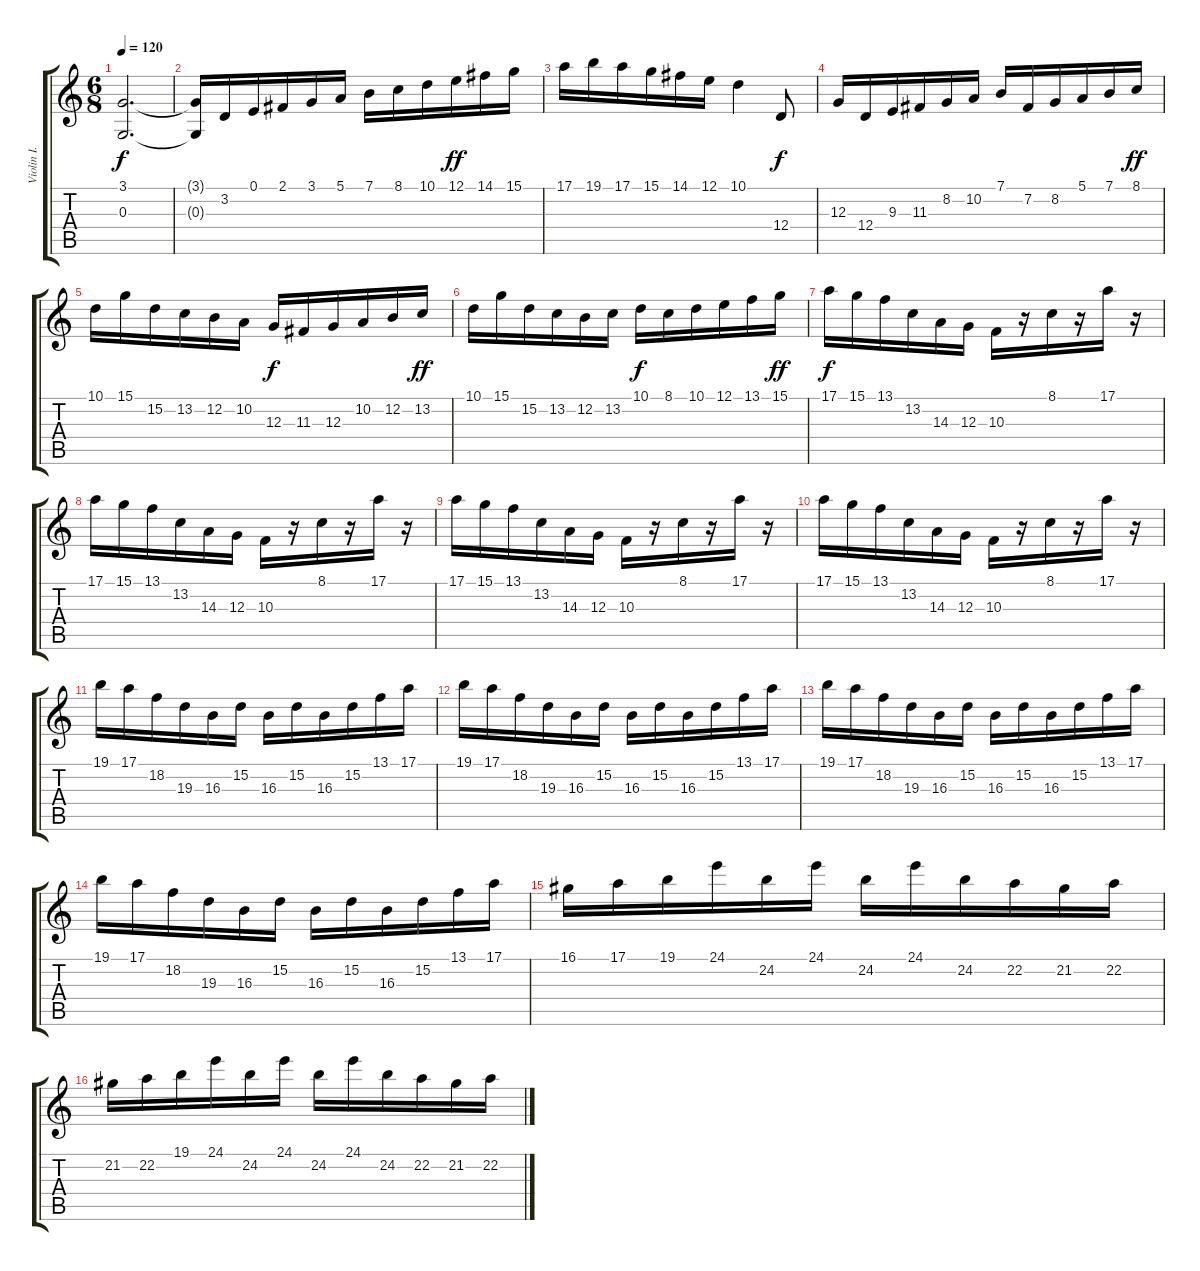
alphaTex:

\track ("Violin I." "Violin I.") {instrument pizzicatostrings}
\staff {score tabs}
\tuning (E4 B3 G3 D3 A2 E2) {hide}
\ts (6 8)
\tempo 120
\clef g2
\ks c
(3.1 0.3).2{d dy f} |
(3.1{t} 0.3{t}).16 3.2.16 0.1.16 2.1.16 3.1.16 5.1.16 7.1.16 8.1.16 10.1.16 12.1.16{dy ff} 14.1.16 15.1.16 |
17.1.16 19.1.16 17.1.16 15.1.16 14.1.16 12.1.16 10.1.4 12.4.8{dy f} |
12.3.16 12.4.16 9.3.16 11.3.16 8.2.16 10.2.16 7.1.16 7.2.16 8.2.16 5.1.16 7.1.16 8.1.16{dy ff} |
10.1.16 15.1.16 15.2.16 13.2.16 12.2.16 10.2.16 12.3.16{dy f} 11.3.16 12.3.16 10.2.16 12.2.16 13.2.16{dy ff} |
10.1.16 15.1.16 15.2.16 13.2.16 12.2.16 13.2.16 10.1.16{dy f} 8.1.16 10.1.16 12.1.16 13.1.16 15.1.16{dy ff} |
17.1.16{dy f} 15.1.16 13.1.16 13.2.16 14.3.16 12.3.16 10.3.16 r.16 8.1.16 r.16 17.1.16 r.16 |
17.1.16 15.1.16 13.1.16 13.2.16 14.3.16 12.3.16 10.3.16 r.16 8.1.16 r.16 17.1.16 r.16 |
17.1.16 15.1.16 13.1.16 13.2.16 14.3.16 12.3.16 10.3.16 r.16 8.1.16 r.16 17.1.16 r.16 |
17.1.16 15.1.16 13.1.16 13.2.16 14.3.16 12.3.16 10.3.16 r.16 8.1.16 r.16 17.1.16 r.16 |
19.1.16 17.1.16 18.2.16 19.3.16 16.3.16 15.2.16 16.3.16 15.2.16 16.3.16 15.2.16 13.1.16 17.1.16 |
19.1.16 17.1.16 18.2.16 19.3.16 16.3.16 15.2.16 16.3.16 15.2.16 16.3.16 15.2.16 13.1.16 17.1.16 |
19.1.16 17.1.16 18.2.16 19.3.16 16.3.16 15.2.16 16.3.16 15.2.16 16.3.16 15.2.16 13.1.16 17.1.16 |
19.1.16 17.1.16 18.2.16 19.3.16 16.3.16 15.2.16 16.3.16 15.2.16 16.3.16 15.2.16 13.1.16 17.1.16 |
16.1.16 17.1.16 19.1.16 24.1.16 24.2.16 24.1.16 24.2.16 24.1.16 24.2.16 22.2.16 21.2.16 22.2.16 |
21.2.16 22.2.16 19.1.16 24.1.16 24.2.16 24.1.16 24.2.16 24.1.16 24.2.16 22.2.16 21.2.16 22.2.16
